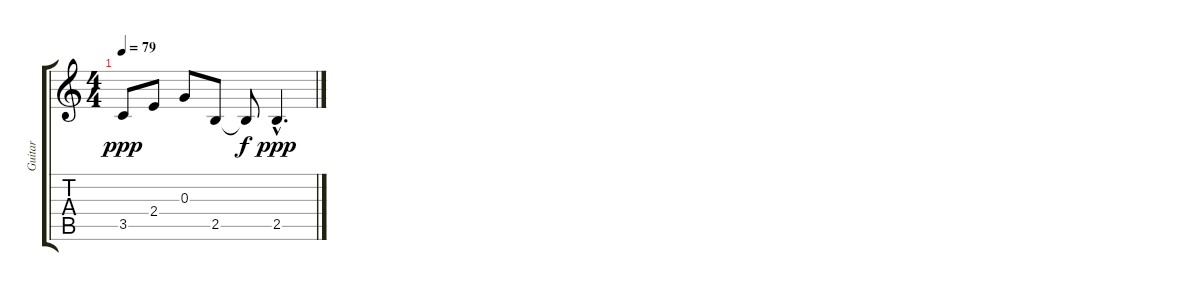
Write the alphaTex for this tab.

\track ("Guitar" "Guitar") {instrument acousticguitarnylon}
\staff {score tabs}
\tuning (E4 B3 G3 D3 A2 E2) {hide}
\ts (4 4)
\tempo 79
\clef g2
\ks c
3.5.8{dy ppp} 2.4.8 0.3.8 2.5.8 2.5{t}.8{dy f} 2.5{hac}.4{d dy ppp}
